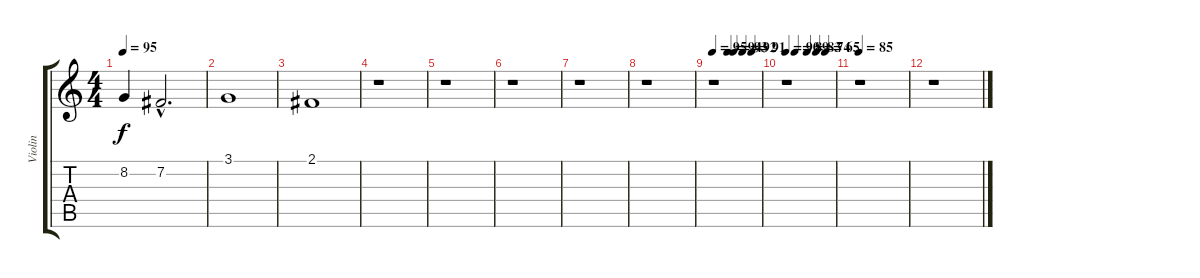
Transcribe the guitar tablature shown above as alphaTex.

\track ("Violin" "Violin") {instrument stringensemble2}
\staff {score tabs}
\tuning (E4 B3 G3 D3 A2 E2) {hide}
\ts (4 4)
\tempo 95
\clef g2
\ks c
8.2.4{dy f} 7.2{hac}.2{d} |
3.1.1 |
2.1.1 |
r.1 |
r.1 |
r.1 |
r.1 |
r.1 |
\tempo 95
\tempo (94 0.3125)
\tempo (93 0.4375)
\tempo (92 0.625)
\tempo (91 0.8125)
r.1 |
\tempo 90
\tempo (89 0.1875)
\tempo (83 0.4375)
\tempo (74 0.625)
\tempo (65 0.8125)
r.1 |
\tempo 85
r.1 |
r.1
